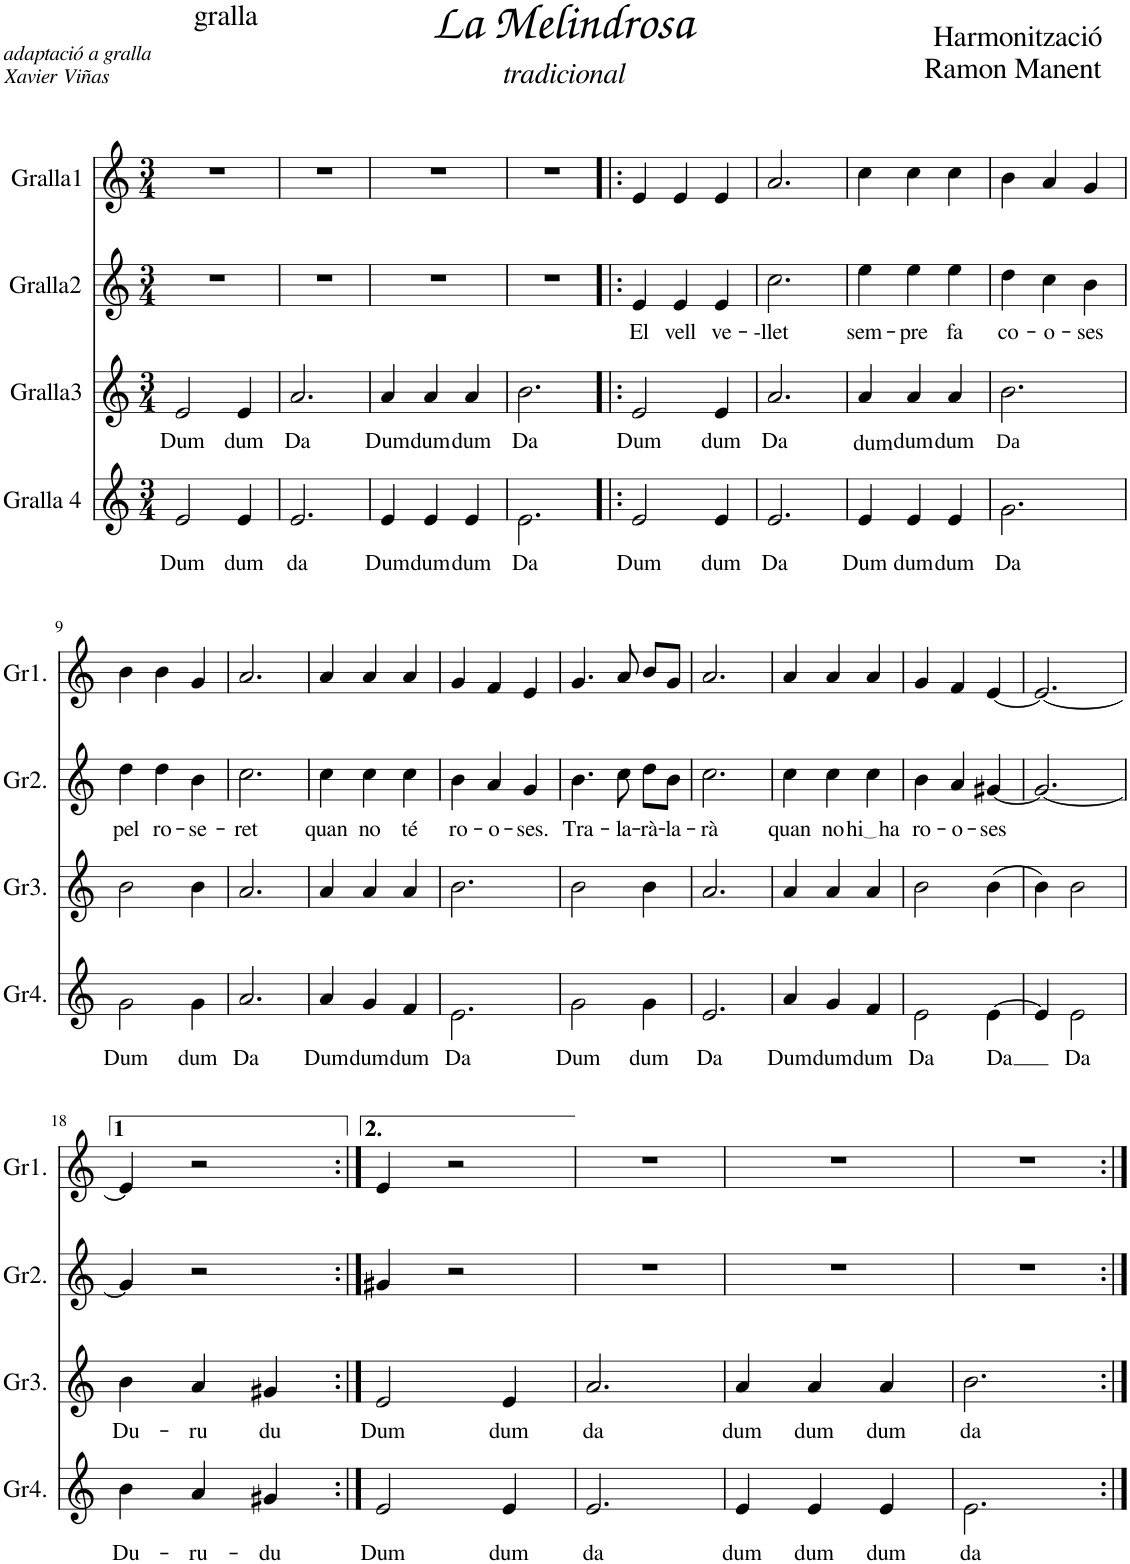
**kern	**text	**kern	**text	**kern	**text	**kern
*part4	*part4	*part3	*part3	*part2	*part2	*part1
*staff4	*staff4	*staff3	*staff3	*staff2	*staff2	*staff1
*I"Gralla 4	*	*I"Gralla3	*	*I"Gralla2	*	*I"Gralla1
*I'Gr4.	*	*I'Gr3.	*	*I'Gr2.	*	*I'Gr1.
*clefG2	*	*clefG2	*	*clefG2	*	*clefG2
*k[]	*	*k[]	*	*k[]	*	*k[]
*M3/4	*	*M3/4	*	*M3/4	*	*M3/4
=1	=1	=1	=1	=1	=1	=1
!	!LO:LY:b	!	!LO:LY:b	!	!	!
2e/	Dum	2e/	Dum	2.r	.	2.r
!	!LO:LY:b	!	!LO:LY:b	!	!	!
4e/	dum	4e/	dum	.	.	.
=2	=2	=2	=2	=2	=2	=2
!	!LO:LY:b	!	!LO:LY:b	!	!	!
2.e/	da	2.a/	Da	2.r	.	2.r
=3	=3	=3	=3	=3	=3	=3
!	!LO:LY:b	!	!LO:LY:b	!	!	!
4e/	Dum	4a/	Dum	2.r	.	2.r
!	!LO:LY:b	!	!LO:LY:b	!	!	!
4e/	dum	4a/	dum	.	.	.
!	!LO:LY:b	!	!LO:LY:b	!	!	!
4e/	dum	4a/	dum	.	.	.
=4	=4	=4	=4	=4	=4	=4
!	!LO:LY:b	!	!LO:LY:b	!	!	!
2.e\	Da	2.b\	Da	2.r	.	2.r
=5!|:	=5!|:	=5!|:	=5!|:	=5!|:	=5!|:	=5!|:
!	!LO:LY:b	!	!LO:LY:b	!	!LO:LY:b	!
2e/	Dum	2e/	Dum	4e/	El	4e/
!	!	!	!	!	!LO:LY:b	!
.	.	.	.	4e/	vell	4e/
!	!LO:LY:b	!	!LO:LY:b	!	!LO:LY:b	!
4e/	dum	4e/	dum	4e/	ve-	4e/
=6	=6	=6	=6	=6	=6	=6
!	!LO:LY:b	!	!LO:LY:b	!	!LO:LY:b	!
2.e/	Da	2.a/	Da	2.cc\	--llet	2.a/
=7	=7	=7	=7	=7	=7	=7
!	!LO:LY:b	!	!LO:LY:b	!	!LO:LY:b	!
4e/	Dum	4a/	dum	4ee\	sem-	4cc\
!	!LO:LY:b	!	!LO:LY:b	!	!LO:LY:b	!
4e/	dum	4a/	dum	4ee\	-pre	4cc\
!	!LO:LY:b	!	!LO:LY:b	!	!LO:LY:b	!
4e/	dum	4a/	dum	4ee\	fa	4cc\
=8	=8	=8	=8	=8	=8	=8
!	!LO:LY:b	!	!LO:LY:b	!	!LO:LY:b	!
2.g\	Da	2.b\	Da	4dd\	co-	4b\
!	!	!	!	!	!LO:LY:b	!
.	.	.	.	4cc\	-o-	4a/
!	!	!	!	!	!LO:LY:b	!
.	.	.	.	4b\	-ses	4g/
!!LO:LB:g=z
=9	=9	=9	=9	=9	=9	=9
!	!LO:LY:b	!	!	!	!LO:LY:b	!
2g\	Dum	2b\	.	4dd\	pel	4b\
!	!	!	!	!	!LO:LY:b	!
.	.	.	.	4dd\	ro-	4b\
!	!LO:LY:b	!	!	!	!LO:LY:b	!
4g\	dum	4b\	.	4b\	-se-	4g/
=10	=10	=10	=10	=10	=10	=10
!	!LO:LY:b	!	!	!	!LO:LY:b	!
2.a/	Da	2.a/	.	2.cc\	-ret	2.a/
=11	=11	=11	=11	=11	=11	=11
!	!LO:LY:b	!	!	!	!LO:LY:b	!
4a/	Dum	4a/	.	4cc\	quan	4a/
!	!LO:LY:b	!	!	!	!LO:LY:b	!
4g/	dum	4a/	.	4cc\	no	4a/
!	!LO:LY:b	!	!	!	!LO:LY:b	!
4f/	dum	4a/	.	4cc\	té	4a/
=12	=12	=12	=12	=12	=12	=12
!	!LO:LY:b	!	!	!	!LO:LY:b	!
2.e\	Da	2.b\	.	4b\	ro-	4g/
!	!	!	!	!	!LO:LY:b	!
.	.	.	.	4a/	-o-	4f/
!	!	!	!	!	!LO:LY:b	!
.	.	.	.	4g/	-ses.	4e/
=13	=13	=13	=13	=13	=13	=13
!	!LO:LY:b	!	!	!	!LO:LY:b	!
2g\	Dum	2b\	.	4.b\	Tra-	4.g/
!	!	!	!	!	!LO:LY:b	!
.	.	.	.	8cc\	-la-	8a/
!	!LO:LY:b	!	!	!	!LO:LY:b	!
4g\	dum	4b\	.	8dd\L	-rà-	8b/L
!	!	!	!	!	!LO:LY:b	!
.	.	.	.	8b\J	-la-	8g/J
=14	=14	=14	=14	=14	=14	=14
!	!LO:LY:b	!	!	!	!LO:LY:b	!
2.e/	Da	2.a/	.	2.cc\	-rà	2.a/
=15	=15	=15	=15	=15	=15	=15
!	!LO:LY:b	!	!	!	!LO:LY:b	!
4a/	Dum	4a/	.	4cc\	quan	4a/
!	!LO:LY:b	!	!	!	!LO:LY:b	!
4g/	dum	4a/	.	4cc\	no	4a/
!	!LO:LY:b	!	!	!	!LO:LY:b	!
4f/	dum	4a/	.	4cc\	hi ha	4a/
=16	=16	=16	=16	=16	=16	=16
!	!LO:LY:b	!	!	!	!LO:LY:b	!
2e\	Da	2b\	.	4b\	ro-	4g/
!	!	!	!	!	!LO:LY:b	!
.	.	.	.	4a/	-o-	4f/
!	!LO:LY:b	!	!	!	!LO:LY:b	!
[4e\	Da	(>4b\	.	[4g#X/	-ses	[4e/
=17	=17	=17	=17	=17	=17	=17
4e/]	.	4b\)	.	2.g#/_	.	2.e/_
!	!LO:LY:b	!	!	!	!	!
2e\	Da	2b\	.	.	.	.
!!LO:LB:g=z
=18	=18	=18	=18	=18	=18	=18
!	!LO:LY:b	!	!LO:LY:b	!	!	!
4b\	Du-	4b\	Du-	4g#/]	.	4e/]
!	!LO:LY:b	!	!LO:LY:b	!	!	!
4a/	-ru-	4a/	-ru	2r	.	2r
!	!LO:LY:b	!	!LO:LY:b	!	!	!
4g#X/	-du	4g#X/	du	.	.	.
=19:|!	=19:|!	=19:|!	=19:|!	=19:|!	=19:|!	=19:|!
!	!LO:LY:b	!	!LO:LY:b	!	!	!
2e/	Dum	2e/	Dum	4g#X/	.	4e/
.	.	.	.	2r	.	2r
!	!LO:LY:b	!	!LO:LY:b	!	!	!
4e/	dum	4e/	dum	.	.	.
=20	=20	=20	=20	=20	=20	=20
!	!LO:LY:b	!	!LO:LY:b	!	!	!
2.e/	da	2.a/	da	2.r	.	2.r
=21	=21	=21	=21	=21	=21	=21
!	!LO:LY:b	!	!LO:LY:b	!	!	!
4e/	dum	4a/	dum	2.r	.	2.r
!	!LO:LY:b	!	!LO:LY:b	!	!	!
4e/	dum	4a/	dum	.	.	.
!	!LO:LY:b	!	!LO:LY:b	!	!	!
4e/	dum	4a/	dum	.	.	.
=22	=22	=22	=22	=22	=22	=22
!	!LO:LY:b	!	!LO:LY:b	!	!	!
2.e\	da	2.b\	da	2.r	.	2.r
=:|!	=:|!	=:|!	=:|!	=:|!	=:|!	=:|!
*-	*-	*-	*-	*-	*-	*-
